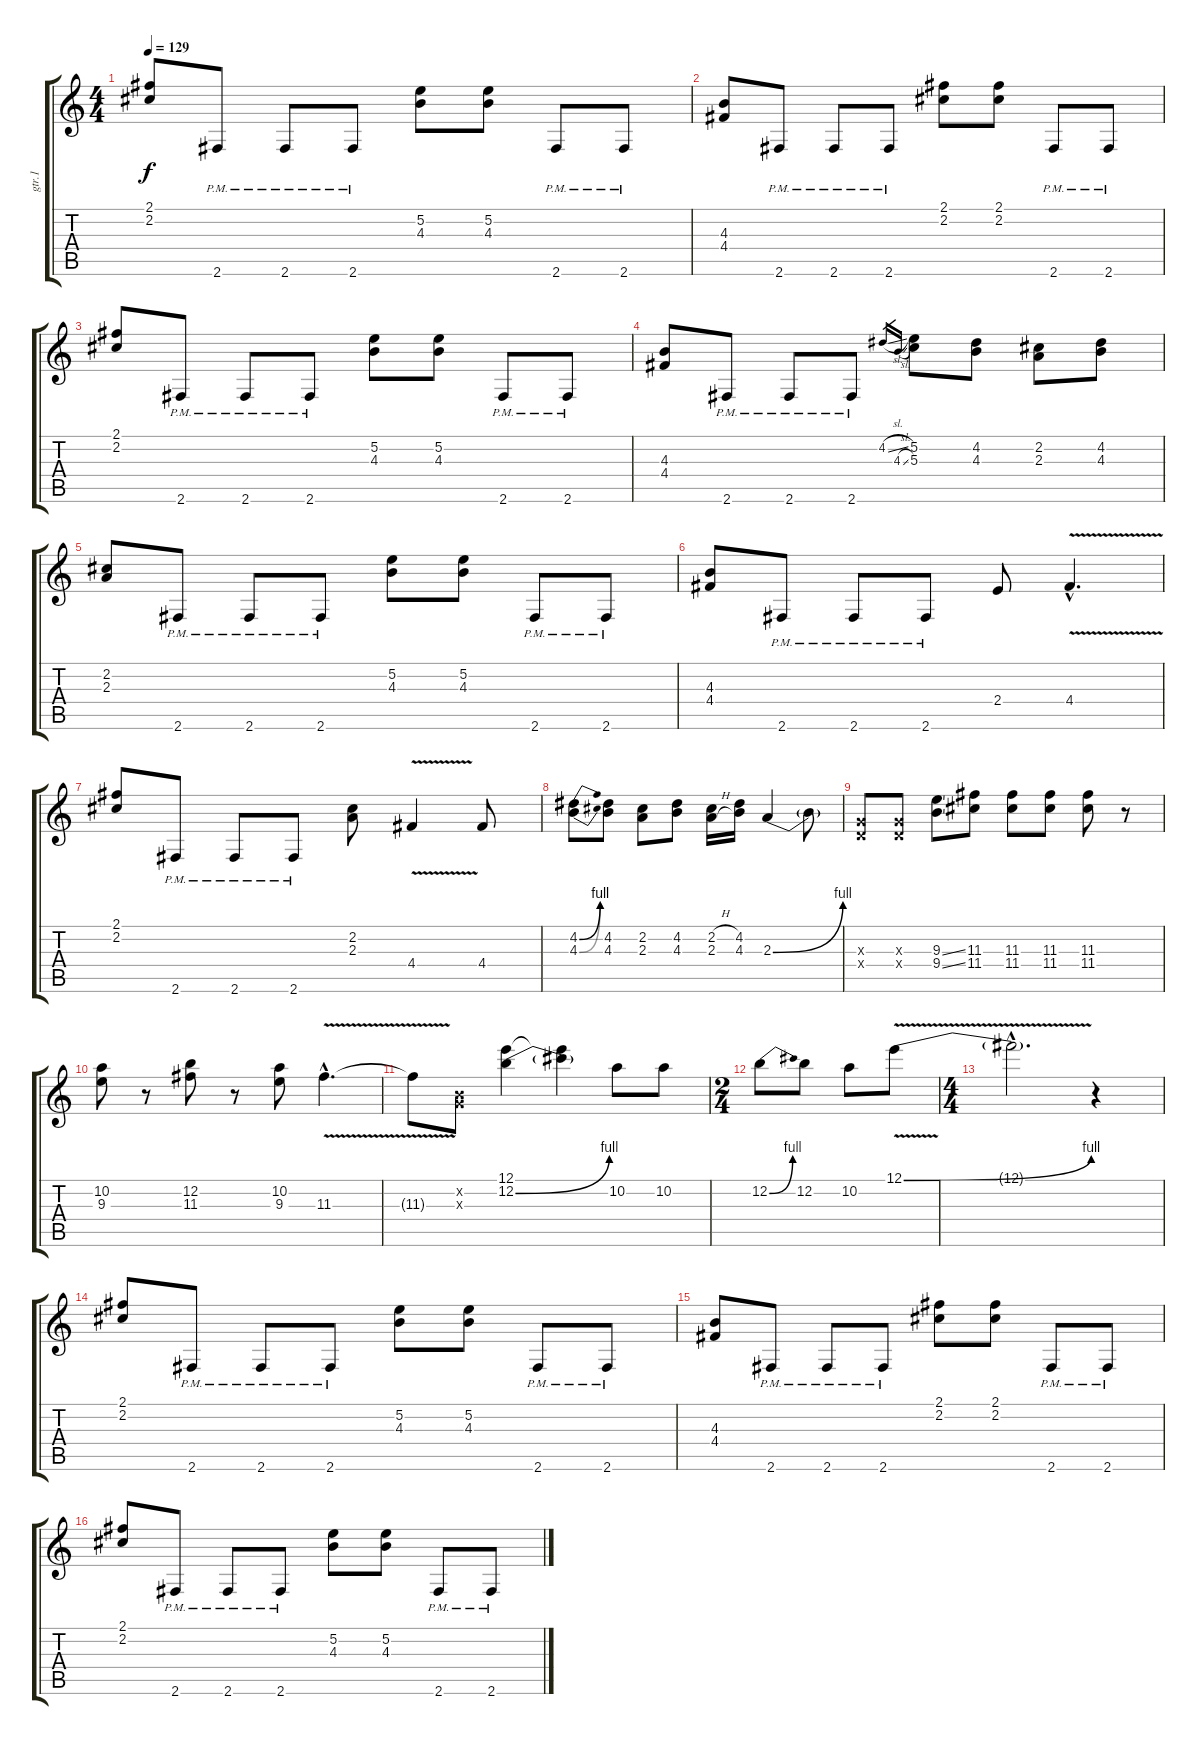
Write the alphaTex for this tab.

\track ("gtr.1" "gtr.1") {instrument distortionguitar}
\staff {score tabs}
\tuning (E4 B3 G3 D3 A2 E2) {hide}
\ts (4 4)
\tempo 129
\clef g2
\ks c
(2.1 2.2).8{dy f instrument distortionguitar} 2.6{pm}.8 2.6{pm}.8 2.6{pm}.8 (5.2 4.3).8 (5.2 4.3).8 2.6{pm}.8 2.6{pm}.8 |
(4.3 4.4).8 2.6{pm}.8 2.6{pm}.8 2.6{pm}.8 (2.1 2.2).8 (2.1 2.2).8 2.6{pm}.8 2.6{pm}.8 |
(2.1 2.2).8 2.6{pm}.8 2.6{pm}.8 2.6{pm}.8 (5.2 4.3).8 (5.2 4.3).8 2.6{pm}.8 2.6{pm}.8 |
(4.3 4.4).8 2.6{pm}.8 2.6{pm}.8 2.6{pm}.8 4.2{sl}.16{gr} 4.3{sl}.16{gr} (5.2 5.3).8 (4.2 4.3).8 (2.2 2.3).8 (4.2 4.3).8 |
(2.2 2.3).8 2.6{pm}.8 2.6{pm}.8 2.6{pm}.8 (5.2 4.3).8 (5.2 4.3).8 2.6{pm}.8 2.6{pm}.8 |
(4.3 4.4).8 2.6{pm}.8 2.6{pm}.8 2.6{pm}.8 2.4.8 4.4{v hac}.4{d} |
(2.1 2.2).8 2.6{pm}.8 2.6{pm}.8 2.6{pm}.8 (2.2 2.3).8 4.4{v}.4 4.4.8 |
(4.2{be (bend 0 0 60 4)} 4.3{be (bend 0 0 60 4)}).8 (4.2 4.3).8 (2.2 2.3).8 (4.2 4.3).8 (2.2{h} 2.3{h}).16 (4.2 4.3).16 2.3{be (bend 0 0 60 4)}.4 2.3{t}.8 |
(0.3{x} 0.4{x}).8 (0.3{x} 0.4{x}).8 (9.3{ss} 9.4{ss}).8 (11.3 11.4).8 (11.3 11.4).8 (11.3 11.4).8 (11.3 11.4).8 r.8 |
(10.2 9.3).8 r.8 (12.2 11.3).8 r.8 (10.2 9.3).8 11.3{v hac}.4{d} |
11.3{t}.8 (0.2{x} 0.3{x}).8 (12.1 12.2{be (bend 0 0 60 4)}).4 (12.1{t} 12.2{t}).4 10.2.8 10.2.8 |
\ts (2 4)
12.2{be (bend 0 0 60 4)}.8 12.2.8 10.2.8 12.1{be (bend 0 0 60 4) v}.8 |
\ts (4 4)
12.1{hac t}.2{d} r.4 |
(2.1 2.2).8 2.6{pm}.8 2.6{pm}.8 2.6{pm}.8 (5.2 4.3).8 (5.2 4.3).8 2.6{pm}.8 2.6{pm}.8 |
(4.3 4.4).8 2.6{pm}.8 2.6{pm}.8 2.6{pm}.8 (2.1 2.2).8 (2.1 2.2).8 2.6{pm}.8 2.6{pm}.8 |
(2.1 2.2).8 2.6{pm}.8 2.6{pm}.8 2.6{pm}.8 (5.2 4.3).8 (5.2 4.3).8 2.6{pm}.8 2.6{pm}.8
